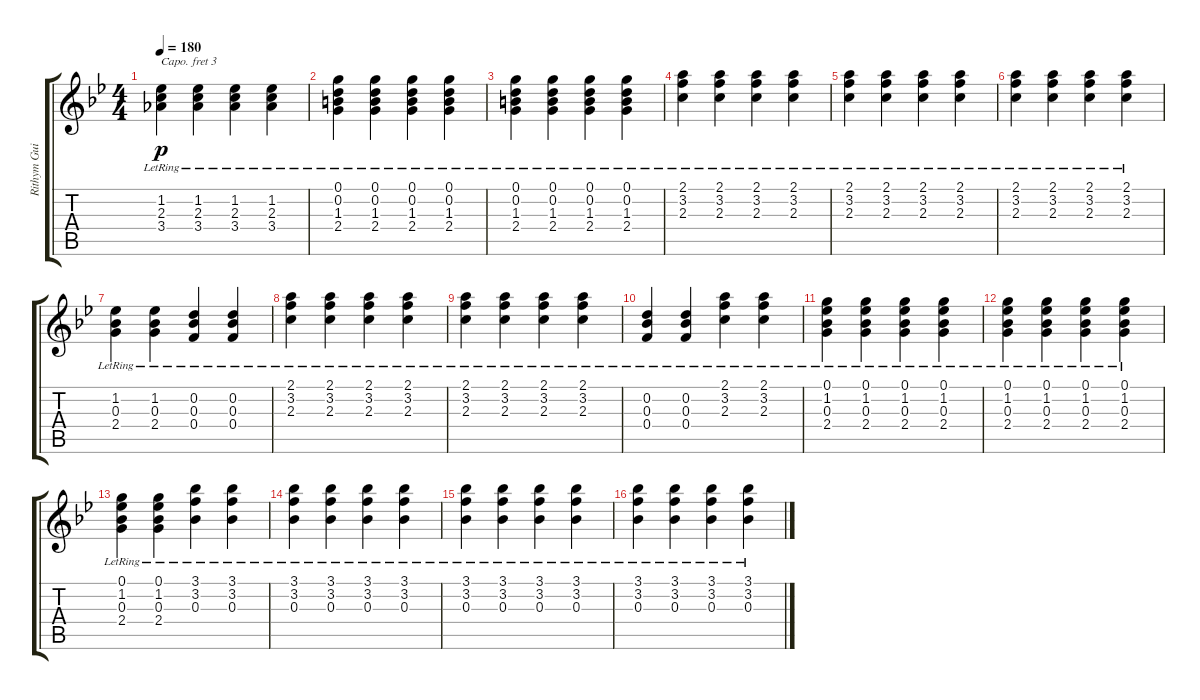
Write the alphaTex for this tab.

\track ("Rithym Guitar" "Rithym Gui") {instrument acousticguitarsteel}
\staff {score tabs}
\capo 3
\tuning (E4 B3 G3 D3 A2 E2) {hide}
\ts (4 4)
\tempo 180
\clef g2
\ks bb
(1.2{lr} 2.3{lr} 3.4{lr}).4{dy p} (1.2{lr} 2.3{lr} 3.4{lr}).4 (1.2{lr} 2.3{lr} 3.4{lr}).4 (1.2{lr} 2.3{lr} 3.4{lr}).4 |
(0.1{lr} 0.2{lr} 1.3{lr} 2.4{lr}).4 (0.1{lr} 0.2{lr} 1.3{lr} 2.4{lr}).4 (0.1{lr} 0.2{lr} 1.3{lr} 2.4{lr}).4 (0.1{lr} 0.2{lr} 1.3{lr} 2.4{lr}).4 |
(0.1{lr} 0.2{lr} 1.3{lr} 2.4{lr}).4 (0.1{lr} 0.2{lr} 1.3{lr} 2.4{lr}).4 (0.1{lr} 0.2{lr} 1.3{lr} 2.4{lr}).4 (0.1{lr} 0.2{lr} 1.3{lr} 2.4{lr}).4 |
(2.1{lr} 3.2{lr} 2.3{lr}).4 (2.1{lr} 3.2{lr} 2.3{lr}).4 (2.1{lr} 3.2{lr} 2.3{lr}).4 (2.1{lr} 3.2{lr} 2.3{lr}).4 |
(2.1{lr} 3.2{lr} 2.3{lr}).4 (2.1{lr} 3.2{lr} 2.3{lr}).4 (2.1{lr} 3.2{lr} 2.3{lr}).4 (2.1{lr} 3.2{lr} 2.3{lr}).4 |
(2.1{lr} 3.2{lr} 2.3{lr}).4 (2.1{lr} 3.2{lr} 2.3{lr}).4 (2.1{lr} 3.2{lr} 2.3{lr}).4 (2.1{lr} 3.2{lr} 2.3{lr}).4 |
(1.2{lr} 0.3{lr} 2.4{lr}).4 (1.2{lr} 0.3{lr} 2.4{lr}).4 (0.2{lr} 0.3{lr} 0.4{lr}).4 (0.2{lr} 0.3{lr} 0.4{lr}).4 |
(2.1{lr} 3.2{lr} 2.3{lr}).4 (2.1{lr} 3.2{lr} 2.3{lr}).4 (2.1{lr} 3.2{lr} 2.3{lr}).4 (2.1{lr} 3.2{lr} 2.3{lr}).4 |
(2.1{lr} 3.2{lr} 2.3{lr}).4 (2.1{lr} 3.2{lr} 2.3{lr}).4 (2.1{lr} 3.2{lr} 2.3{lr}).4 (2.1{lr} 3.2{lr} 2.3{lr}).4 |
(0.2{lr} 0.3{lr} 0.4{lr}).4 (0.2{lr} 0.3{lr} 0.4{lr}).4 (2.1{lr} 3.2{lr} 2.3{lr}).4 (2.1{lr} 3.2{lr} 2.3{lr}).4 |
(0.1{lr} 1.2{lr} 0.3{lr} 2.4{lr}).4 (0.1{lr} 1.2{lr} 0.3{lr} 2.4{lr}).4 (0.1{lr} 1.2{lr} 0.3{lr} 2.4{lr}).4 (0.1{lr} 1.2{lr} 0.3{lr} 2.4{lr}).4 |
(0.1{lr} 1.2{lr} 0.3{lr} 2.4{lr}).4 (0.1{lr} 1.2{lr} 0.3{lr} 2.4{lr}).4 (0.1{lr} 1.2{lr} 0.3{lr} 2.4{lr}).4 (0.1{lr} 1.2{lr} 0.3{lr} 2.4{lr}).4 |
(0.1{lr} 1.2{lr} 0.3{lr} 2.4{lr}).4 (0.1{lr} 1.2{lr} 0.3{lr} 2.4{lr}).4 (3.1{lr} 3.2{lr} 0.3{lr}).4 (3.1{lr} 3.2{lr} 0.3{lr}).4 |
(3.1{lr} 3.2{lr} 0.3{lr}).4 (3.1{lr} 3.2{lr} 0.3{lr}).4 (3.1{lr} 3.2{lr} 0.3{lr}).4 (3.1{lr} 3.2{lr} 0.3{lr}).4 |
(3.1{lr} 3.2{lr} 0.3{lr}).4 (3.1{lr} 3.2{lr} 0.3{lr}).4 (3.1{lr} 3.2{lr} 0.3{lr}).4 (3.1{lr} 3.2{lr} 0.3{lr}).4 |
(3.1{lr} 3.2{lr} 0.3{lr}).4 (3.1{lr} 3.2{lr} 0.3{lr}).4 (3.1{lr} 3.2{lr} 0.3{lr}).4 (3.1{lr} 3.2{lr} 0.3{lr}).4
